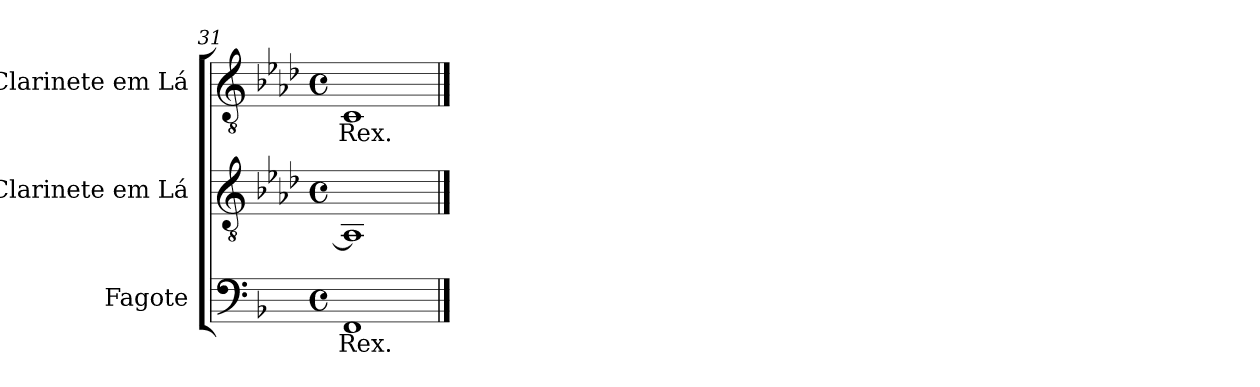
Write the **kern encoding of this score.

**kern	**text	**kern	**kern	**text
*part3	*part3	*part2	*part1	*part1
*staff3	*staff3	*staff2	*staff1	*staff1
*I"Fagote	*	*I"Clarinete em Lá	*I"Clarinete em Lá	*
*I'Fg.	*	*I'Cl.	*I'Cl.	*
*clefF4	*	*clefGv2	*clefGv2	*
*	*	*ITrd2c3	*ITrd2c3	*
*k[b-]	*	*k[b-]	*k[b-]	*
*F:	*	*F:	*F:	*
*M4/4	*	*M4/4	*M4/4	*
*met(c)	*	*met(c)	*met(c)	*
=31	=31	=31	=31	=31
!	!LO:LY:b:color=#000000	!	!	!
!	!	!	!	!LO:LY:b:color=#000000
1FFi	Rex.	1FFi]	1AAi	Rex.
==	==	==	==	==
*-	*-	*-	*-	*-
